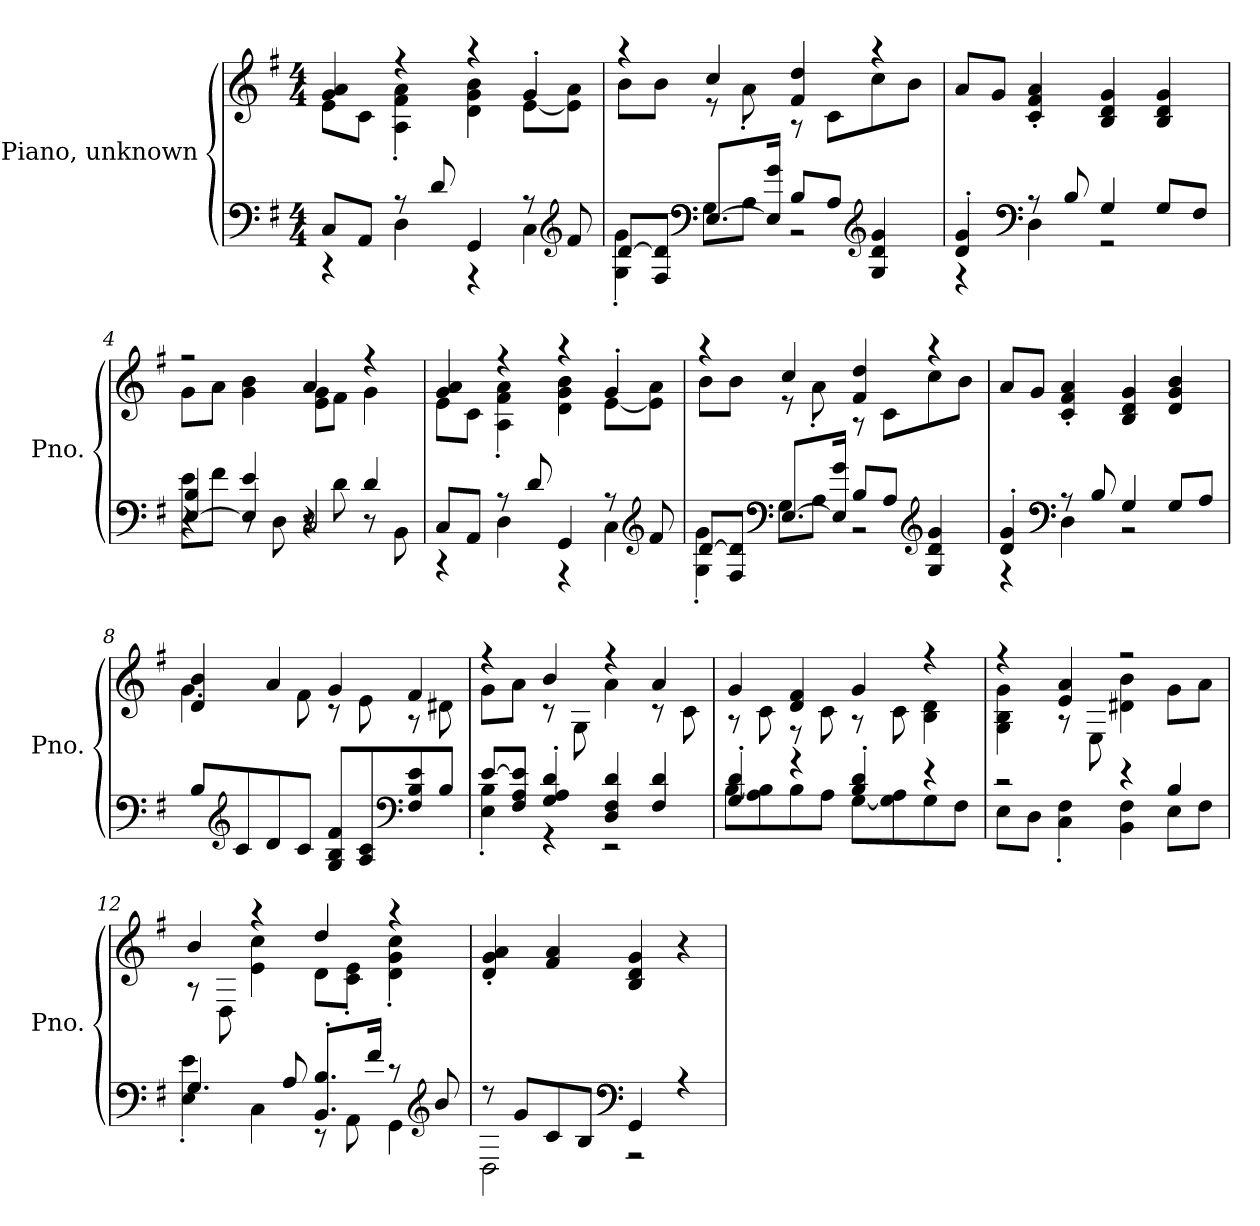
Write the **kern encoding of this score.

**kern	**kern
*part1	*part1
*staff2	*staff1
*I"Piano, unknown	*
*I'Pno.	*
*clefF4	*clefG2
*k[f#]	*k[f#]
*M4/4	*M4/4
*MM120	*MM120
=1	=1
*^	*^
8C/L	4r	4g/ 4a/	8e\L
8AA/J	.	.	8c\J
8r	4D\	4r	4A\' 4f#\' 4a\'
8d/	.	.	.
4GG/	4r	4r	4d\ 4g\ 4b\
8r	4C\	4g'/	[8e\L
*clefG2	*	*	*
8f#/	.	.	8e\] 8a\J
=2	=2	=2	=2
[8d/L	4G\' 4g\'	4r	8b\L
8F#/ 8d/]J	.	.	8b\J
*clefF4	*	*	*
[8.E/L	8G\L	4cc/	8r
.	8A\J	.	8a'\
16E/] 16g/Jk	.	.	.
8B/L	2r	4f#/ 4dd/	8r
8A/J	.	.	8c\L
*clefG2	*	*	*
4G/ 4d/ 4g/	.	4r	8cc\
.	.	.	8b\J
*	*	*v	*v
=3	=3	=3
4d/' 4g/'	4r	8a/L
.	.	8g/J
*clefF4	*	*
8r	4D\	4c/' 4f#/' 4a/'
8B/	.	.
4G/	2r	4B/ 4d/ 4g/
8G/L	.	4B/ 4d/ 4g/
8F#/J	.	.
!!LO:LB:g=z
=4	=4	=4
*	*^	*^
4r	8e\L	[4E/ 4B/	2r	8g\L
.	8f#\J	.	.	8a\J
4e/	8r	4E/]	.	4g\ 4b\
.	8D\	.	.	.
4r	8r	2C/	4a/	8e\ 8g\L
.	8d\	.	.	8f#\J
4d/	8r	.	4r	4g\
.	8BB\	.	.	.
*	*v	*v	*	*
=5	=5	=5	=5
8C/L	4r	4g/ 4a/	8e\L
8AA/J	.	.	8c\J
8r	4D\	4r	4A\' 4f#\' 4a\'
8d/	.	.	.
4GG/	4r	4r	4d\ 4g\ 4b\
8r	4C\	4g'/	[8e\L
*clefG2	*	*	*
8f#/	.	.	8e\] 8a\J
=6	=6	=6	=6
[8d/L	4G\' 4g\'	4r	8b\L
8F#/ 8d/]J	.	.	8b\J
*clefF4	*	*	*
[8.E/L	8G\L	4cc/	8r
.	8A\J	.	8a'\
16E/] 16g/Jk	.	.	.
8B/L	2r	4f#/ 4dd/	8r
8A/J	.	.	8c\L
*clefG2	*	*	*
4G/ 4d/ 4g/	.	4r	8cc\
.	.	.	8b\J
*	*	*v	*v
!!LO:LB:g=z
=7	=7	=7
4d/' 4g/'	4r	8a/L
.	.	8g/J
*clefF4	*	*
8r	4D\	4c/' 4f#/' 4a/'
8B/	.	.
4G/	2r	4B/ 4d/ 4g/
8G/L	.	4d/ 4g/ 4b/
8A/J	.	.
*v	*v	*
=8	=8
*	*^
8B/L	4d/ 4b/	4.g\
*clefG2	*	*
8c/	.	.
8d/	4a/	.
8c/J	.	8f#\
8G/ 8B/ 8f#/L	4g/	8r
8A/ 8c/	.	8e\
*clefF4	*	*
8F#/ 8B/ 8e/	4f#/	8r
8B/J	.	8d#X\
=9	=9	=9
*^	*	*
[8e/L	4E\' 4B\'	4r	8g\L
8F#/ 8A/ 8e/]J	.	.	8a\J
4G/' 4A/' 4d/'	4r	4b/	8r
.	.	.	8G\
4D/ 4F#/ 4d/	2r	4r	4a\
4F#/ 4d/	.	4a/	8r
.	.	.	8c\
=10	=10	=10	=10
4G/' 4d/'	[8B\L	4g/	8r
.	8A\ 8B\]	.	8c\
4r	8B\	4d/ 4f#/	8r
.	8A\J	.	8c\
4B/' 4d/'	[8G\L	4g/	8r
.	8G\] 8A\	.	8c\
4r	8G\	4r	4B\ 4d\
.	8F#\J	.	.
!!LO:LB:g=z	!!
=11	=11	=11	=11
2r	8E\L	4r	4G\ 4B\ 4g\
.	8D\J	.	.
.	4C\' 4F#\'	4e/ 4a/	8r
.	.	.	8E\
4r	4BB\ 4F#\	2r	4d#X\ 4b\
4B/	8E\L	.	8g\L
.	8F#\J	.	8a\J
=12	=12	=12	=12
4.G/	4E\' 4e\'	4b/	8r
.	.	.	8D\
.	4C\	4r	4e\ 4cc\
8A/	.	.	.
8.BB/' 8.B/'L	8r	4dd/	8d\L
.	8AA\	.	8c\' 8e\'J
16f#/Jk	.	.	.
8r	4GG\	4r	4d\' 4g\' 4cc\'
*clefG2	*	*	*
8b/	.	.	.
*	*	*v	*v
=13	=13	=13
8r	2D\	4d/' 4g/' 4a/'
8g/L	.	.
8c/	.	4f#/ 4a/
8B/J	.	.
*clefF4	*	*
4GG/	2r	4B/ 4d/ 4g/
4r	.	4r
*v	*v	*
=	=
*-	*-
